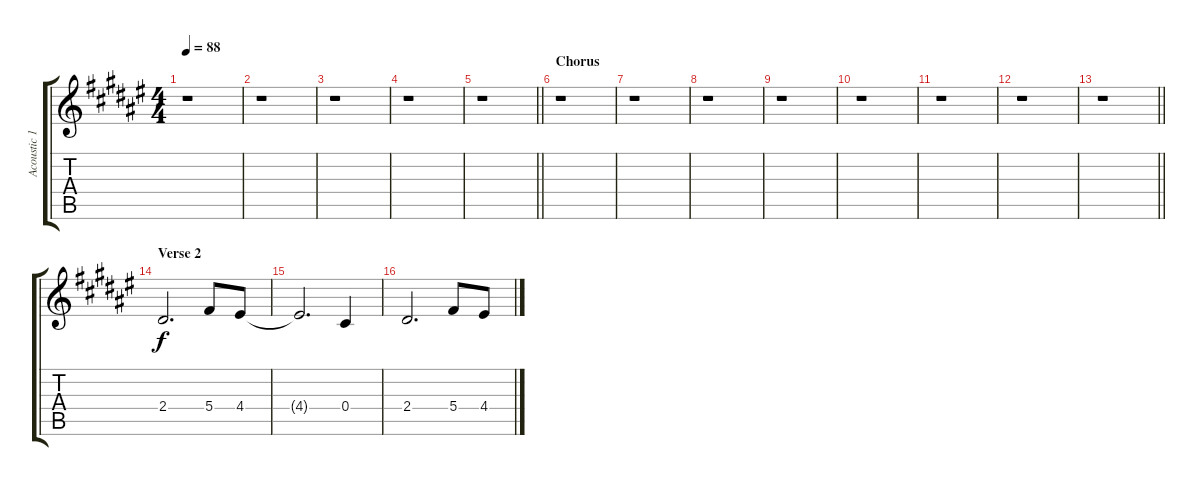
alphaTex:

\track ("Acoustic 1" "Acoustic 1") {instrument acousticguitarnylon}
\staff {score tabs}
\tuning (Eb4 Bb3 Gb3 Db3 Ab2 Eb2) {hide}
\ts (4 4)
\tempo 88
\clef g2
\ks f#
r.1{dy f} |
r.1 |
r.1 |
r.1 |
\barLineRight lightlight
r.1 |
\section ("" "Chorus")
r.1 |
r.1 |
r.1 |
r.1 |
r.1 |
r.1 |
r.1 |
\barLineRight lightlight
r.1 |
\section ("" "Verse 2")
2.4.2{d volume 10 balance 8 instrument overdrivenguitar} 5.4.8 4.4.8 |
4.4{t}.2{d} 0.4.4 |
2.4.2{d} 5.4.8 4.4.8
